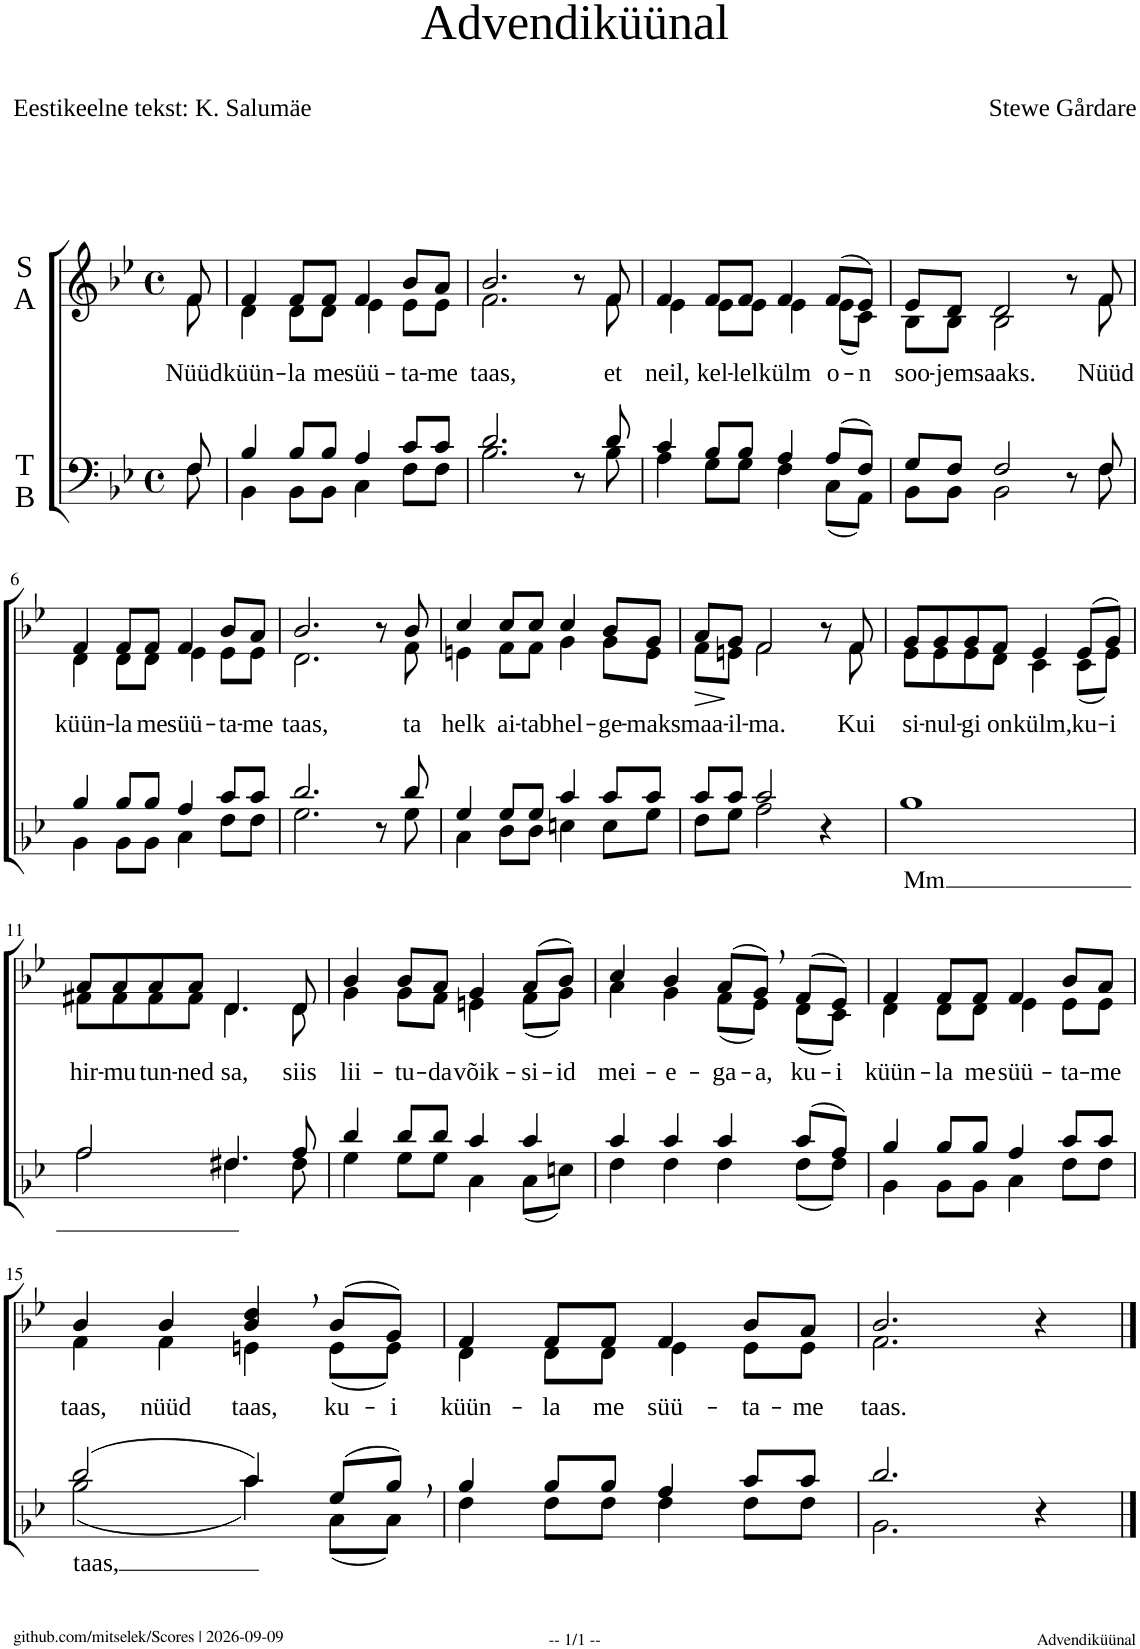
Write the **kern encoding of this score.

**kern	**text	**kern	**text	**text	**dynam
*part2	*part2	*part1	*part1	*part1	*part1
*staff2	*staff2	*staff1	*staff1	*staff1	*staff1
*I"T B	*	*I"S A	*	*	*
*clefF4	*	*clefG2	*	*	*
*k[b-e-]	*	*k[b-e-]	*	*	*
*M4/4	*	*M4/4	*	*	*
*met(c)	*	*met(c)	*	*	*
=1	=1	=1	=1	=1	=1
*^	*	*	*	*	*
!	!	!	!	!	!LO:LY:b	!
*	*	*	*^	*	*	*
8F/	8F\	.	8f/	8f\	.	Nüüd	.
=2	=2	=2	=2	=2	=2	=2	=2
!	!	!	!	!	!	!LO:LY:b	!
4B-/	4BB-\	.	4f/	4d\	.	küün-	.
!	!	!	!	!	!	!LO:LY:b	!
8B-/L	8BB-\L	.	8f/L	8d\L	.	-la	.
!	!	!	!	!	!	!LO:LY:b	!
8B-/J	8BB-\J	.	8f/J	8d\J	.	me	.
!	!	!	!	!	!	!LO:LY:b	!
4A/	4C\	.	4f/	4e-\	.	süü-	.
!	!	!	!	!	!	!LO:LY:b	!
8c/L	8F\L	.	8b-/L	8e-\L	.	-ta-	.
!	!	!	!	!	!	!LO:LY:b	!
8c/J	8F\J	.	8a/J	8e-\J	.	-me	.
=3	=3	=3	=3	=3	=3	=3	=3
!	!	!	!	!	!	!LO:LY:b	!
2.d/	2.B-\	.	2.b-/	2.f\	.	taas,	.
8r	8ryy	.	8r	8ryy	.	.	.
!	!	!	!	!	!	!LO:LY:b	!
8d/	8B-\	.	8f/	8f\	.	et	.
=4	=4	=4	=4	=4	=4	=4	=4
!	!	!	!	!	!	!LO:LY:b	!
4c/	4A\	.	4f/	4e-\	.	neil,	.
!	!	!	!	!	!	!LO:LY:b	!
8B-/L	8G\L	.	8f/L	8e-\L	.	kel-	.
!	!	!	!	!	!	!LO:LY:b	!
8B-/J	8G\J	.	8f/J	8e-\J	.	-lel	.
!	!	!	!	!	!	!LO:LY:b	!
4A/	4F\	.	4f/	4e-\	.	külm	.
!	!	!	!	!	!	!LO:LY:b	!
(8A/L	(8C\L	.	(8f/L	(8e-\L	.	o-	.
!	!	!	!	!	!	!LO:LY:b	!
8F/J)	8AA\J)	.	8e-/J)	8c\J)	.	-n	.
=5	=5	=5	=5	=5	=5	=5	=5
!	!	!	!	!	!	!LO:LY:b	!
8G/L	8BB-\L	.	8e-/L	8B-\L	.	soo-	.
!	!	!	!	!	!	!LO:LY:b	!
8F/J	8BB-\J	.	8d/J	8B-\J	.	-jem	.
!	!	!	!	!	!	!LO:LY:b	!
2F/	2BB-\	.	2d/	2B-\	.	saaks.	.
8r	8ryy	.	8r	8ryy	.	.	.
!	!	!	!	!	!	!LO:LY:b	!
8F/	8F\	.	8f/	8f\	.	Nüüd	.
!!LO:LB:g=z	!!
=6	=6	=6	=6	=6	=6	=6	=6
!	!	!	!	!	!	!LO:LY:b	!
4B-/	4BB-\	.	4f/	4d\	.	küün-	.
!	!	!	!	!	!	!LO:LY:b	!
8B-/L	8BB-\L	.	8f/L	8d\L	.	-la	.
!	!	!	!	!	!	!LO:LY:b	!
8B-/J	8BB-\J	.	8f/J	8d\J	.	me	.
!	!	!	!	!	!	!LO:LY:b	!
4A/	4C\	.	4f/	4e-\	.	süü-	.
!	!	!	!	!	!	!LO:LY:b	!
8c/L	8F\L	.	8b-/L	8e-\L	.	-ta-	.
!	!	!	!	!	!	!LO:LY:b	!
8c/J	8F\J	.	8a/J	8e-\J	.	-me	.
=7	=7	=7	=7	=7	=7	=7	=7
!	!	!	!	!	!	!LO:LY:b	!
2.d/	2.G\	.	2.b-/	2.d\	.	taas,	.
8r	8ryy	.	8r	8ryy	.	.	.
!	!	!	!	!	!	!LO:LY:b	!
8d/	8G\	.	8b-/	8f\	.	ta	.
=8	=8	=8	=8	=8	=8	=8	=8
!	!	!	!	!	!	!LO:LY:b	!
4G/	4C\	.	4cc/	4en\	.	helk	.
!	!	!	!	!	!	!LO:LY:b	!
8G/L	8D\L	.	8cc/L	8f\L	.	ai-	.
!	!	!	!	!	!	!LO:LY:b	!
8G/J	8D\J	.	8cc/J	8f\J	.	-tab	.
!	!	!	!	!	!	!LO:LY:b	!
4c/	4En\	.	4cc/	4g\	.	hel-	.
!	!	!	!	!	!	!LO:LY:b	!
8c/L	8E\L	.	8b-/L	8g\L	.	-ge-	.
!	!	!	!	!	!	!LO:LY:b	!
8c/J	8G\J	.	8g/J	8e\J	.	-maks	.
=9	=9	=9	=9	=9	=9	=9	=9
!	!	!	!	!	!	!LO:LY:b	!LO:HP:b
8c/L	8F\L	.	8a/L	8f\L	.	maa-	>
!	!	!	!	!	!	!LO:LY:b	!
8c/J	8G\J	.	8g/J	8en\J	.	-il-	.
!	!	!	!	!	!	!LO:LY:b	!
2c/	2A\	.	2f/	2f\	.	-ma.	.
4r	4ryy	.	8r	8ryy	.	.	.
!	!	!	!	!	!	!LO:LY:b	!
.	.	.	8f/	8f\	.	Kui	.
*v	*v	*	*	*	*	*	*
*	*	*v	*v	*	*	*
.	.	.	.	.	]
=10	=10	=10	=10	=10	=10
!	!LO:LY:b	!	!	!LO:LY:b	!
*	*	*^	*	*	*
1B-	Mm	8g/L	8e-\L	.	si-	.
!	!	!	!	!	!LO:LY:b	!
.	.	8g/	8e-\	.	-nul-	.
!	!	!	!	!	!LO:LY:b	!
.	.	8g/	8e-\	.	-gi	.
!	!	!	!	!	!LO:LY:b	!
.	.	8f/J	8d\J	.	on	.
!	!	!	!	!	!LO:LY:b	!
.	.	4e-/	4c\	.	külm,	.
!	!	!	!	!	!LO:LY:b	!
.	.	(8e-/L	(8c\L	.	ku-	.
!	!	!	!	!	!LO:LY:b	!
.	.	8g/J)	8e-\J)	.	-i	.
!!LO:LB:g=z	!!
=11	=11	=11	=11	=11	=11	=11
*^	*	*	*	*	*	*
!	!	!	!	!	!	!LO:LY:b	!
2A/	2A\	.	8a/L	8f#X\L	.	hir-	.
!	!	!	!	!	!	!LO:LY:b	!
.	.	.	8a/	8f#\	.	-mu	.
!	!	!	!	!	!	!LO:LY:b	!
.	.	.	8a/	8f#\	.	tun-	.
!	!	!	!	!	!	!LO:LY:b	!
.	.	.	8a/J	8f#\J	.	-ned	.
!	!	!	!	!	!	!LO:LY:b	!
4.F#X/	4.F#\	.	4.d/	4.d\	.	sa,	.
!	!	!	!	!	!	!LO:LY:b	!
8A/	8F#\	.	8d/	8d\	.	siis	.
=12	=12	=12	=12	=12	=12	=12	=12
!	!	!	!	!	!	!LO:LY:b	!
4d/	4G\	.	4b-/	4g\	.	lii-	.
!	!	!	!	!	!	!LO:LY:b	!
8d/L	8G\L	.	8b-/L	8g\L	.	-tu-	.
!	!	!	!	!	!	!LO:LY:b	!
8d/J	8G\J	.	8a/J	8f\J	.	-da	.
!	!	!	!	!	!	!LO:LY:b	!
4c/	4C\	.	4g/	4en\	.	võik-	.
!	!	!	!	!	!	!LO:LY:b	!
4c/	(8C\L	.	(8a/L	(8f\L	.	-si-	.
!	!	!	!	!	!	!LO:LY:b	!
.	8En\J)	.	8b-/J)	8g\J)	.	-id	.
=13	=13	=13	=13	=13	=13	=13	=13
!	!	!	!	!	!	!LO:LY:b	!
4c/	4F\	.	4cc/	4a\	.	mei-	.
!	!	!	!	!	!	!LO:LY:b	!
4c/	4F\	.	4b-/	4g\	.	-e-	.
!	!	!	!	!	!	!LO:LY:b	!
4c/	4F\	.	(8a/L	(8f\L	.	-ga-	.
!	!	!	!	!	!	!LO:LY:b	!
.	.	.	8g,/J)	8e-\J)	.	-a,	.
!	!	!	!	!	!	!LO:LY:b	!
(8c/L	(8F\L	.	(8f/L	(8d\L	.	ku-	.
!	!	!	!	!	!	!LO:LY:b	!
8A/J)	8F\J)	.	8e-/J)	8c\J)	.	-i	.
=14	=14	=14	=14	=14	=14	=14	=14
!	!	!	!	!	!	!LO:LY:b	!
4B-/	4BB-\	.	4f/	4d\	.	küün-	.
!	!	!	!	!	!	!LO:LY:b	!
8B-/L	8BB-\L	.	8f/L	8d\L	.	-la	.
!	!	!	!	!	!	!LO:LY:b	!
8B-/J	8BB-\J	.	8f/J	8d\J	.	me	.
!	!	!	!	!	!	!LO:LY:b	!
4A/	4C\	.	4f/	4e-\	.	süü-	.
!	!	!	!	!	!	!LO:LY:b	!
8c/L	8F\L	.	8b-/L	8e-\L	.	-ta-	.
!	!	!	!	!	!	!LO:LY:b	!
8c/J	8F\J	.	8a/J	8e-\J	.	-me	.
!!LO:LB:g=z	!!
=15	=15	=15	=15	=15	=15	=15	=15
!	!	!LO:LY:b	!	!	!	!LO:LY:b	!
(2d/	(2B-\	taas,	4b-/	4f\	.	taas,	.
!	!	!	!	!	!	!LO:LY:b	!
.	.	.	4b-/	4f\	.	nüüd	.
!	!	!	!	!	!	!LO:LY:b	!
4c/)	4c\)	.	4b-/, 4dd/,	4en\	.	taas,	.
!	!	!	!	!	!	!LO:LY:b	!
(8G/L	(8C\L	.	(8b-/L	(8e\L	.	ku-	.
!	!	!	!	!	!	!LO:LY:b	!
8B-,/J)	8C\J)	.	8g/J)	8e\J)	.	-i	.
=16	=16	=16	=16	=16	=16	=16	=16
!	!	!	!	!	!	!LO:LY:b	!
4B-/	4F\	.	4f/	4d\	.	küün-	.
!	!	!	!	!	!	!LO:LY:b	!
8B-/L	8F\L	.	8f/L	8d\L	.	-la	.
!	!	!	!	!	!	!LO:LY:b	!
8B-/J	8F\J	.	8f/J	8d\J	.	me	.
!	!	!	!	!	!	!LO:LY:b	!
4A/	4F\	.	4f/	4e-\	.	süü-	.
!	!	!	!	!	!	!LO:LY:b	!
8c/L	8F\L	.	8b-/L	8e-\L	.	-ta-	.
!	!	!	!	!	!	!LO:LY:b	!
8c/J	8F\J	.	8a/J	8e-\J	.	-me	.
=17	=17	=17	=17	=17	=17	=17	=17
!	!	!	!	!	!	!LO:LY:b	!
2.d/	2.BB-\	.	2.b-/	2.f\	.	taas.	.
4r	4ryy	.	4r	4ryy	.	.	.
*v	*v	*	*	*	*	*	*
*	*	*v	*v	*	*	*
==	==	==	==	==	==
*-	*-	*-	*-	*-	*-
